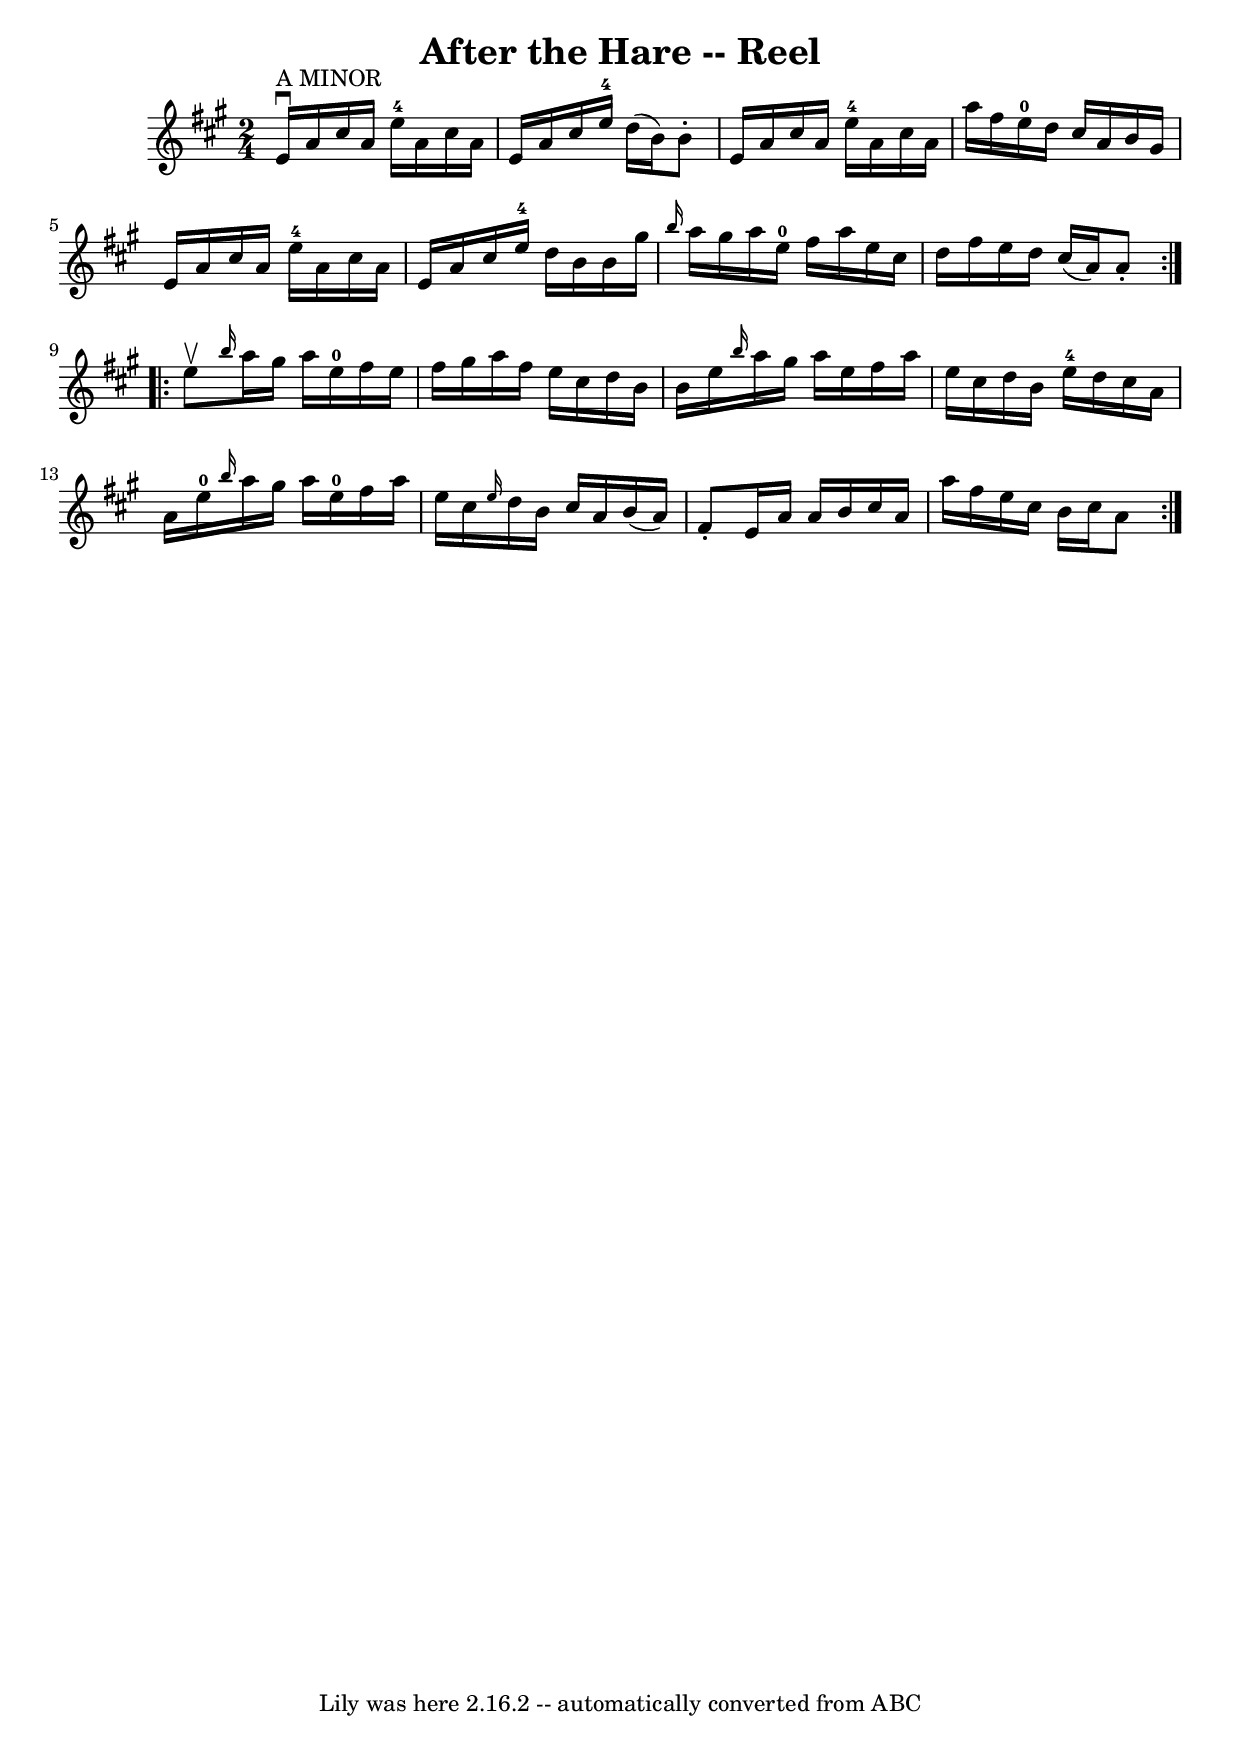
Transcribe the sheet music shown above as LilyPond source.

\version "2.7.40"
\include "Mammoth.ily"
\header {
	book = "Ryan's Mammoth Collection"
	crossRefNumber = "1"
	footnotes = "\\\\261"
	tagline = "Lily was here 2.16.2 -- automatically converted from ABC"
	title = "After the Hare -- Reel"
}
voicedefault =  {
\set Score.defaultBarType = "empty"

\repeat volta 2 {
\time 2/4 \key a \major e'16^"A MINOR"^\downbow a'16 cis''16    
a'16 e''16-4 a'16 cis''16 a'16    |
 e'16 a'16    
cis''16 e''16-4 d''16 (b'16) b'8 -.   |
 e'16 a'16   
 cis''16 a'16 e''16-4 a'16 cis''16 a'16    |
 a''16  
 fis''16 e''16-0 d''16 cis''16 a'16 b'16 gis'16    
|
 e'16 a'16 cis''16 a'16 e''16-4 a'16 cis''16  
 a'16    |
 e'16 a'16 cis''16 e''16-4 d''16 b'16    
b'16 gis''16    |
 \grace { b''16  } a''16 gis''16 a''16    
e''16-0 fis''16 a''16 e''16 cis''16    |
 d''16    
fis''16 e''16 d''16 cis''16 (a'16) a'8 -.   }     
\repeat volta 2 { e''8^\upbow |
     \grace { b''16  } a''16    
gis''16 a''16 e''16-0 fis''16 e''16 fis''16 gis''16    
|
 a''16 fis''16 e''16 cis''16 d''16 b'16 b'16    
e''16    |
 \grace { b''16  } a''16 gis''16 a''16 e''16    
fis''16 a''16 e''16 cis''16    |
 d''16 b'16 e''16-4  
 d''16 cis''16 a'16 a'16 e''16-0   |
     \grace {    
b''16  } a''16 gis''16 a''16 e''16-0 fis''16 a''16 e''16  
 cis''16    |
 \grace { e''16  } d''16 b'16 cis''16 a'16   
 b'16 (a'16) fis'8 -.   |
 e'16 a'16 a'16 b'16    
cis''16 a'16 a''16 fis''16    |
 e''16 cis''16 b'16    
cis''16 a'8    }   
}

\score{
    <<

	\context Staff="default"
	{
	    \voicedefault 
	}

    >>
	\layout {
	}
	\midi {}
}
